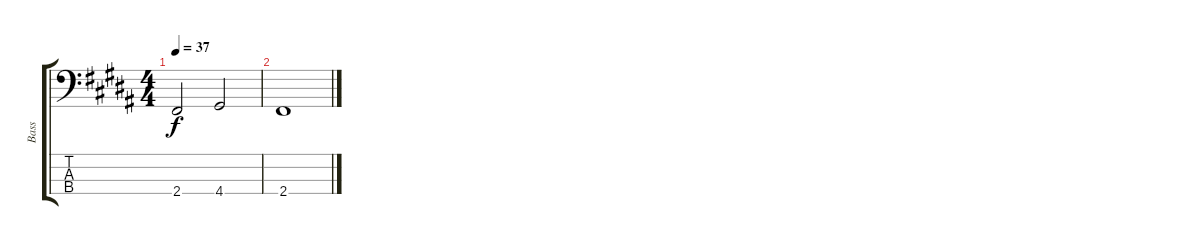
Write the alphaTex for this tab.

\track ("Bass" "Bass") {instrument electricbassfinger}
\staff {score tabs}
\tuning (G2 D2 A1 E1) {hide}
\ts (4 4)
\tempo 37
\clef f4
\ks g#minor
2.4.2{dy f} 4.4.2 |
2.4.1
